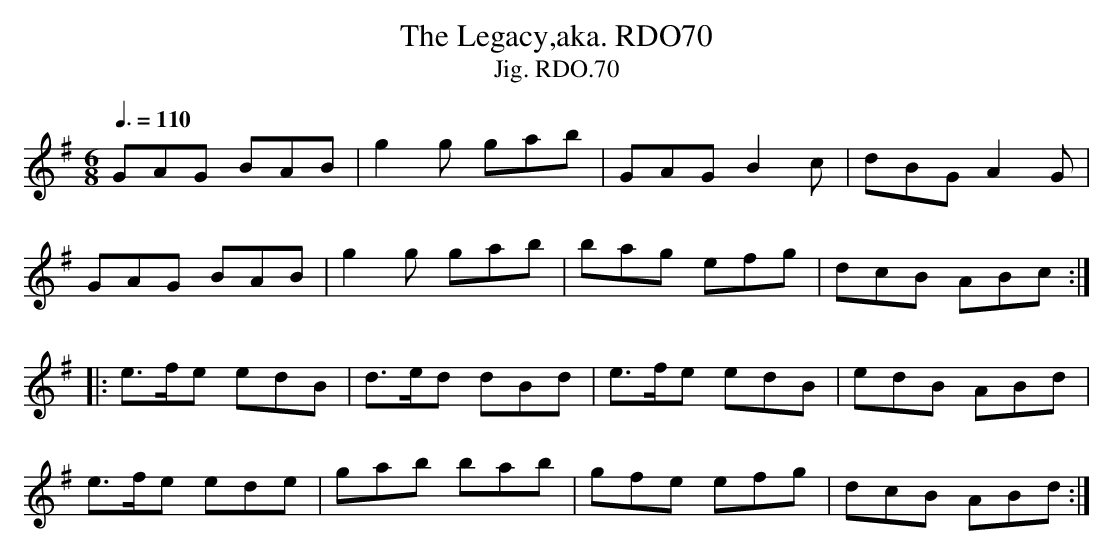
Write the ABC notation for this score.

X:1
T:Legacy,aka. RDO70, The
T:Jig. RDO.70
M:6/8
L:1/8
Q:3/8=110
K:G
GAG BAB|g2g gab|GAGB2c|dBGA2G|
GAG BAB|g2g gab|bag efg|dcB ABc:|
|:e>fe edB|d>ed dBd|e>fe edB|edB ABd|
e>fe ede|gab bab|gfe efg|dcB ABd:|
